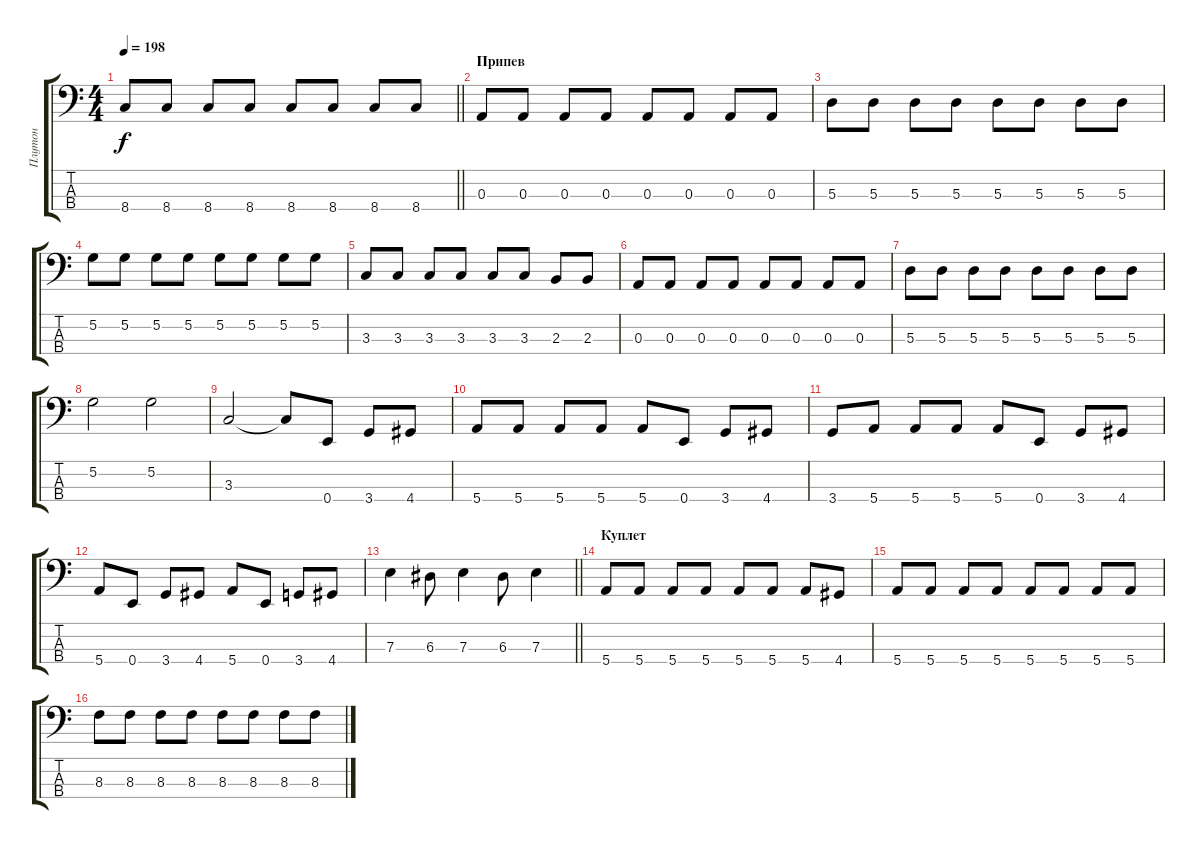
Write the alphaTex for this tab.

\track ("Плутон" "Плутон") {instrument electricbassfinger}
\staff {score tabs}
\tuning (G2 D2 A1 E1) {hide}
\ts (4 4)
\tempo 198
\clef f4
\barLineRight lightlight
\ks c
8.4.8{dy f} 8.4.8 8.4.8 8.4.8 8.4.8 8.4.8 8.4.8 8.4.8 |
\section ("" "Припев")
0.3.8 0.3.8 0.3.8 0.3.8 0.3.8 0.3.8 0.3.8 0.3.8 |
5.3.8 5.3.8 5.3.8 5.3.8 5.3.8 5.3.8 5.3.8 5.3.8 |
5.2.8 5.2.8 5.2.8 5.2.8 5.2.8 5.2.8 5.2.8 5.2.8 |
3.3.8 3.3.8 3.3.8 3.3.8 3.3.8 3.3.8 2.3.8 2.3.8 |
0.3.8 0.3.8 0.3.8 0.3.8 0.3.8 0.3.8 0.3.8 0.3.8 |
5.3.8 5.3.8 5.3.8 5.3.8 5.3.8 5.3.8 5.3.8 5.3.8 |
5.2.2 5.2.2 |
3.3.2 3.3{t}.8 0.4.8 3.4.8 4.4.8 |
5.4.8 5.4.8 5.4.8 5.4.8 5.4.8 0.4.8 3.4.8 4.4.8 |
3.4.8 5.4.8 5.4.8 5.4.8 5.4.8 0.4.8 3.4.8 4.4.8 |
5.4.8 0.4.8 3.4.8 4.4.8 5.4.8 0.4.8 3.4.8 4.4.8 |
\barLineRight lightlight
7.3.4 6.3.8 7.3.4 6.3.8 7.3.4 |
\section ("" "Куплет")
5.4.8 5.4.8 5.4.8 5.4.8 5.4.8 5.4.8 5.4.8 4.4.8 |
5.4.8 5.4.8 5.4.8 5.4.8 5.4.8 5.4.8 5.4.8 5.4.8 |
8.3.8 8.3.8 8.3.8 8.3.8 8.3.8 8.3.8 8.3.8 8.3.8
